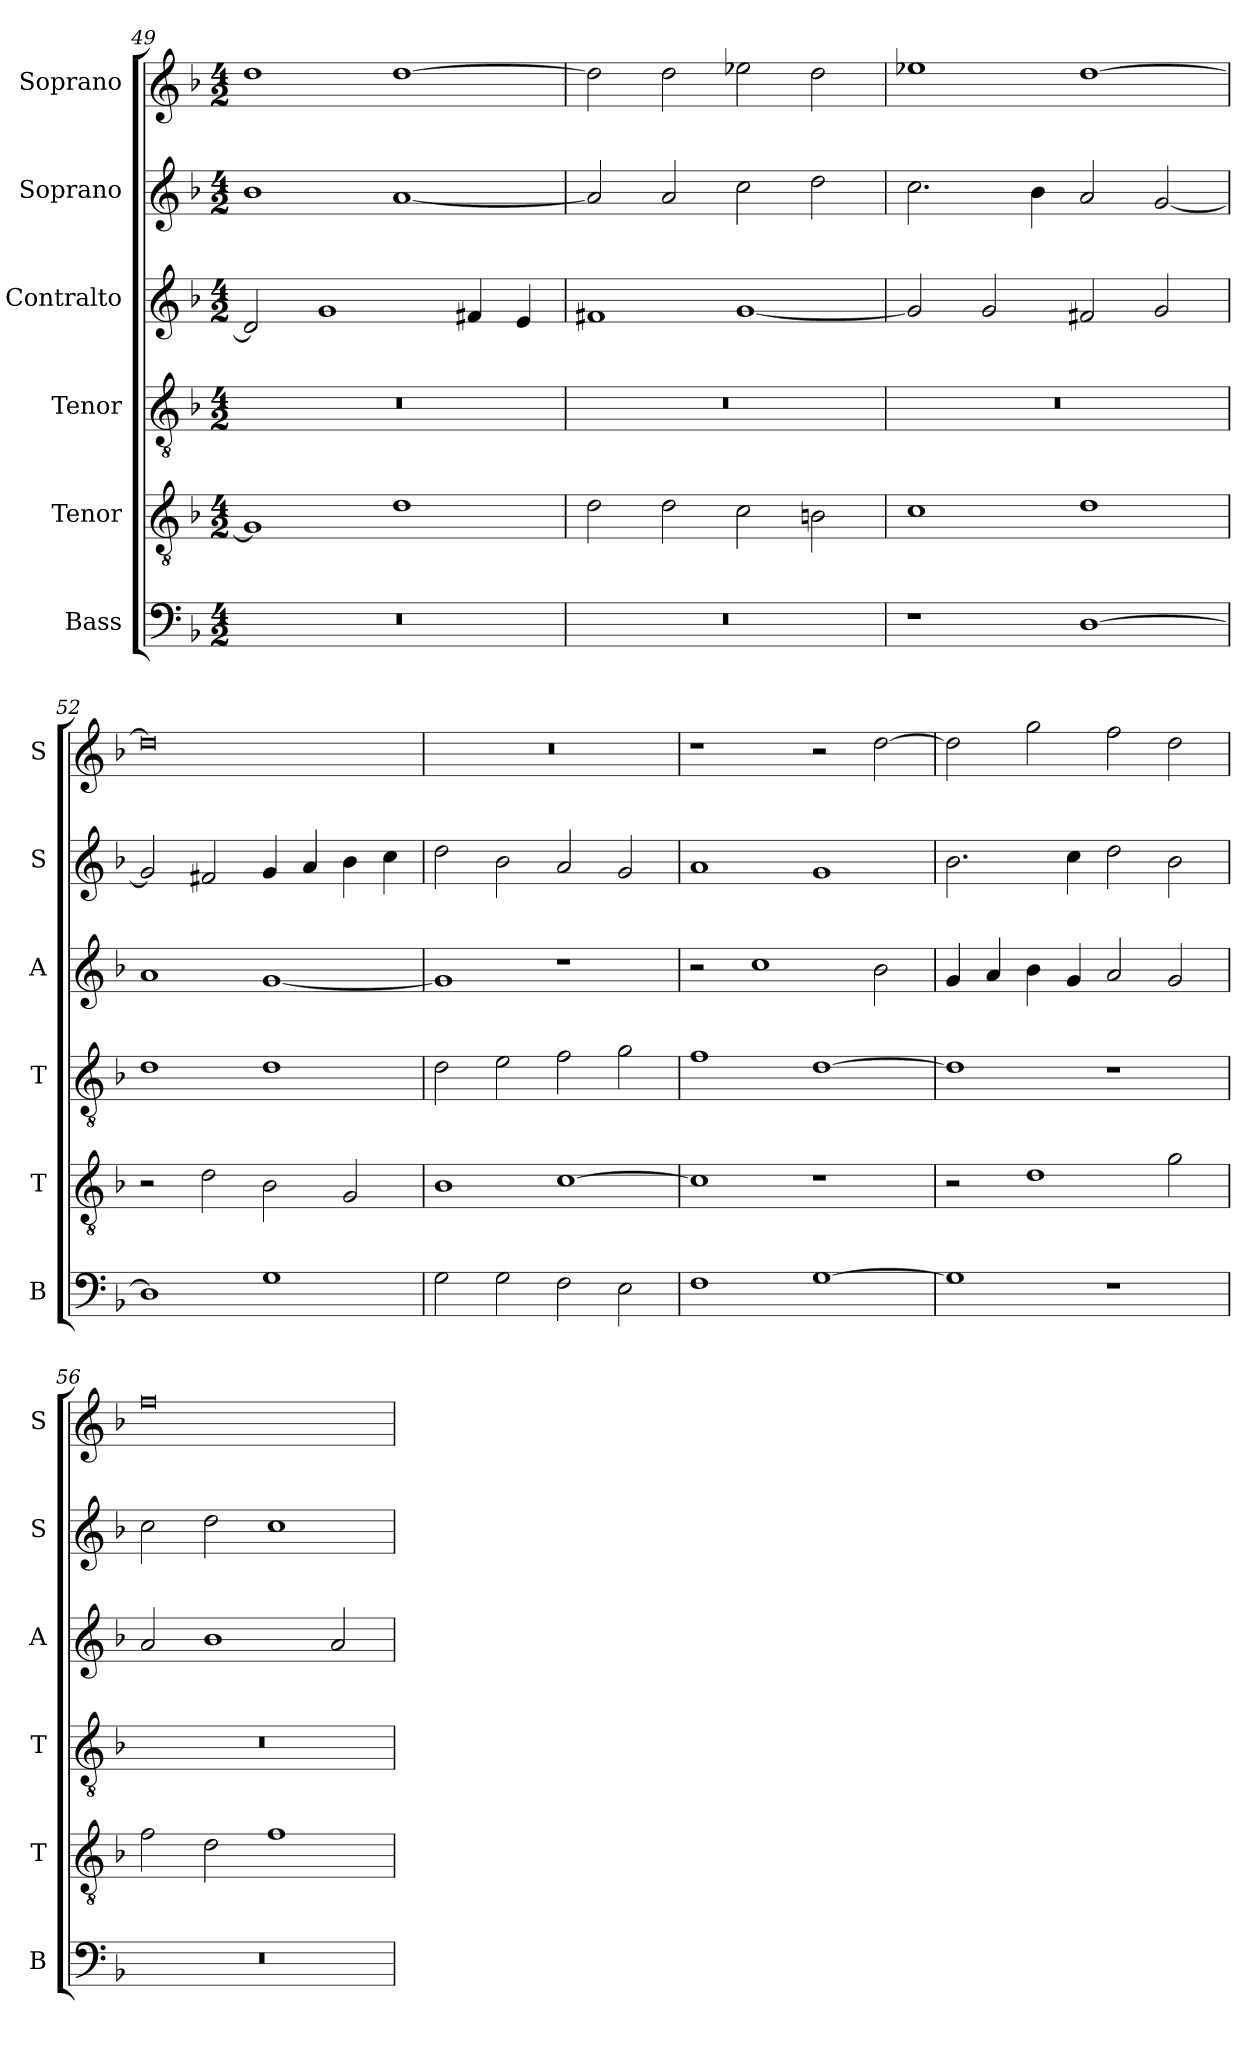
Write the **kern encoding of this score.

**kern	**kern	**kern	**kern	**kern	**kern
*part6	*part5	*part4	*part3	*part2	*part1
*staff6	*staff5	*staff4	*staff3	*staff2	*staff1
*I"Bass	*I"Tenor	*I"Tenor	*I"Contralto	*I"Soprano	*I"Soprano
*I'B	*I'T	*I'T	*I'A	*I'S	*I'S
*clefF4	*clefGv2	*clefGv2	*clefG2	*clefG2	*clefG2
*k[b-]	*k[b-]	*k[b-]	*k[b-]	*k[b-]	*k[b-]
*G:dor	*G:dor	*G:dor	*G:dor	*G:dor	*G:dor
*M4/2	*M4/2	*M4/2	*M4/2	*M4/2	*M4/2
=49	=49	=49	=49	=49	=49
0r	1G]	0r	2d]	1b-	1dd
.	.	.	1g	.	.
.	1d	.	.	[1a	[1dd
.	.	.	4f#X	.	.
.	.	.	4e	.	.
=50	=50	=50	=50	=50	=50
0r	2d	0r	1f#X	2a]	2dd]
.	2d	.	.	2a	2dd
.	2c	.	[1g	2cc	2ee-X
.	2Bn	.	.	2dd	2dd
=51	=51	=51	=51	=51	=51
1r	1c	0r	2g]	2.cc	1ee-X
.	.	.	2g	.	.
.	.	.	.	4b-	.
[1D	1d	.	2f#X	2a	[1dd
.	.	.	2g	[2g	.
=52	=52	=52	=52	=52	=52
1D]	2r	1d	1a	2g]	0dd]
.	2d	.	.	2f#X	.
1G	2B-	1d	[1g	4g	.
.	.	.	.	4a	.
.	2G	.	.	4b-	.
.	.	.	.	4cc	.
=53	=53	=53	=53	=53	=53
2G	1B-	2d	1g]	2dd	0r
2G	.	2e	.	2b-	.
2F	[1c	2f	1r	2a	.
2E	.	2g	.	2g	.
=54	=54	=54	=54	=54	=54
1F	1c]	1f	2r	1a	1r
.	.	.	1cc	.	.
[1G	1r	[1d	.	1g	2r
.	.	.	2b-	.	[2dd
=55	=55	=55	=55	=55	=55
1G]	2r	1d]	4g	2.b-	2dd]
.	.	.	4a	.	.
.	1d	.	4b-	.	2gg
.	.	.	4g	4cc	.
1r	.	1r	2a	2dd	2ff
.	2g	.	2g	2b-	2dd
=56	=56	=56	=56	=56	=56
0r	2f	0r	2a	2cc	0ff
.	2d	.	1b-	2dd	.
.	1f	.	.	1cc	.
.	.	.	2a	.	.
=	=	=	=	=	=
*-	*-	*-	*-	*-	*-
